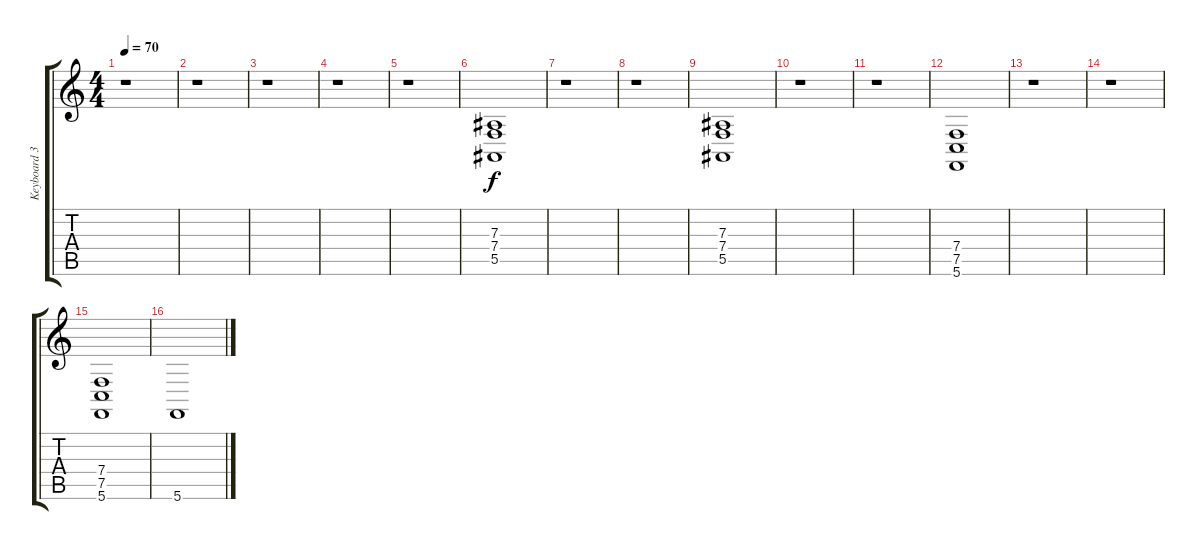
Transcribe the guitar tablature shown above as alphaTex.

\track ("Keyboard 3 (Piano)" "Keyboard 3") {instrument acousticgrandpiano}
\staff {score tabs}
\tuning (C4 G3 Eb3 Bb2 F2 C2) {hide}
\ts (4 4)
\tempo 70
\clef g2
\ks c
r.1{dy f} |
r.1 |
r.1 |
r.1 |
r.1 |
(7.3 7.4 5.5).1 |
r.1 |
r.1 |
(7.3 7.4 5.5).1 |
r.1 |
r.1 |
(7.4 7.5 5.6).1 |
r.1 |
r.1 |
(7.4 7.5 5.6).1 |
5.6.1
